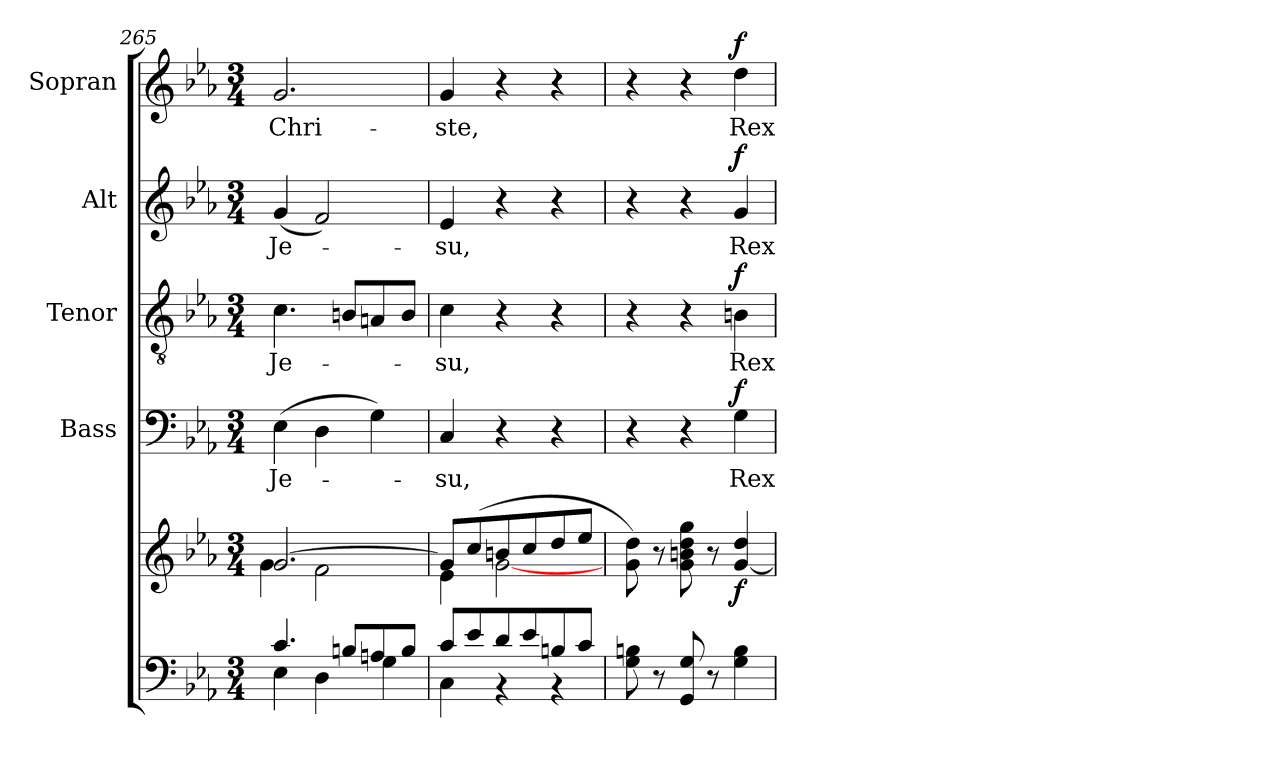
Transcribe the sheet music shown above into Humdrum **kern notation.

**kern	**kern	**dynam	**kern	**text	**dynam	**kern	**text	**dynam	**kern	**text	**dynam	**kern	**text	**dynam
*part5	*part5	*part5	*part4	*part4	*part4	*part3	*part3	*part3	*part2	*part2	*part2	*part1	*part1	*part1
*staff6	*staff5	*staff5/6	*staff4	*staff4	*staff4	*staff3	*staff3	*staff3	*staff2	*staff2	*staff2	*staff1	*staff1	*staff1
*	*	*	*I"Bass	*	*	*I"Tenor	*	*	*I"Alt	*	*	*I"Sopran	*	*
*	*	*	*I'B.	*	*	*I'T.	*	*	*I'A.	*	*	*I'S.	*	*
*clefF4	*clefG2	*	*clefF4	*	*	*clefGv2	*	*	*clefG2	*	*	*clefG2	*	*
*k[b-e-a-]	*k[b-e-a-]	*	*k[b-e-a-]	*	*	*k[b-e-a-]	*	*	*k[b-e-a-]	*	*	*k[b-e-a-]	*	*
*E-:	*E-:	*	*E-:	*	*	*E-:	*	*	*E-:	*	*	*E-:	*	*
*M3/4	*M3/4	*	*M3/4	*	*	*M3/4	*	*	*M3/4	*	*	*M3/4	*	*
=265	=265	=265	=265	=265	=265	=265	=265	=265	=265	=265	=265	=265	=265	=265
*^	*^	*	*	*	*	*	*	*	*	*	*	*	*	*
!	!	!	!	!	!	!LO:LY:b	!	!	!LO:LY:b	!	!	!LO:LY:b	!	!	!LO:LY:b	!
4.c/	4E-\	[>2.g/	4g\	.	(>4E-\	Je-	.	4.c\	Je-	.	(<4g/	Je-	.	2.g/	Chri-	.
.	4D\	.	2f\	.	4D\	.	.	.	.	.	2f/)	.	.	.	.	.
8Bn/L	.	.	.	.	.	.	.	8Bn/L	.	.	.	.	.	.	.	.
8An/	4G\	.	.	.	4G\)	.	.	8An/	.	.	.	.	.	.	.	.
8B/J	.	.	.	.	.	.	.	8B/J	.	.	.	.	.	.	.	.
=266	=266	=266	=266	=266	=266	=266	=266	=266	=266	=266	=266	=266	=266	=266	=266	=266
!	!	!	!	!	!	!LO:LY:b	!	!	!LO:LY:b	!	!	!LO:LY:b	!	!	!LO:LY:b	!
8c/L	4C\	8g/L]	4e-\	.	4C/	-su,	.	4c\	-su,	.	4e-/	-su,	.	4g/	-ste,	.
8e-/	.	(>8cc/	.	.	.	.	.	.	.	.	.	.	.	.	.	.
8d/	4r	8bn/	[<2g\	.	4r	.	.	4r	.	.	4r	.	.	4r	.	.
8e-/	.	8cc/	.	.	.	.	.	.	.	.	.	.	.	.	.	.
8Bn/	4r	8dd/	.	.	4r	.	.	4r	.	.	4r	.	.	4r	.	.
8c/J	.	8ee-/J	.	.	.	.	.	.	.	.	.	.	.	.	.	.
*v	*v	*	*	*	*	*	*	*	*	*	*	*	*	*	*	*
*	*v	*v	*	*	*	*	*	*	*	*	*	*	*	*	*
=267	=267	=267	=267	=267	=267	=267	=267	=267	=267	=267	=267	=267	=267	=267
8G\ 8Bn\	8g\ 8dd\)	.	4r	.	.	4r	.	.	4r	.	.	4r	.	.
8r	8r	.	.	.	.	.	.	.	.	.	.	.	.	.
8GG/ 8G/	8g\ 8bn\ 8dd\ 8gg\	.	4r	.	.	4r	.	.	4r	.	.	4r	.	.
8r	8r	.	.	.	.	.	.	.	.	.	.	.	.	.
!	!	!LO:DY:b	!	!LO:LY:b	!LO:DY:a	!	!LO:LY:b	!LO:DY:a	!	!LO:LY:b	!LO:DY:a	!	!LO:LY:b	!LO:DY:a
4G\ 4B\	[<4g/ 4dd/	f	4G\	Rex	f	4Bn\	Rex	f	4g/	Rex	f	4dd\	Rex	f
=	=	=	=	=	=	=	=	=	=	=	=	=	=	=
*-	*-	*-	*-	*-	*-	*-	*-	*-	*-	*-	*-	*-	*-	*-
